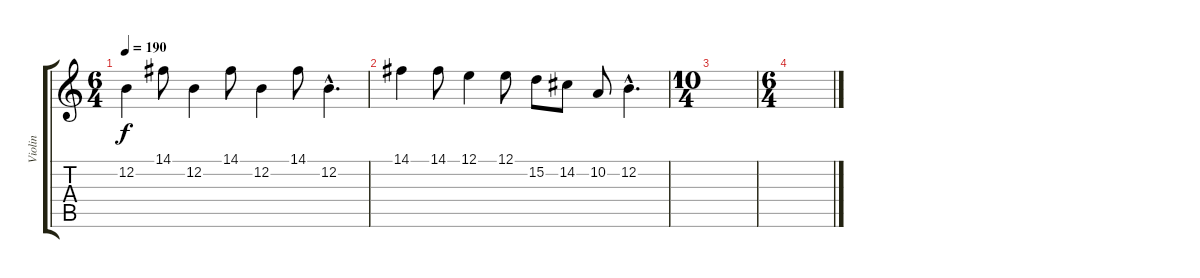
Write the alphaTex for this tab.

\track ("Violin" "Violin") {instrument violin}
\staff {score tabs}
\tuning (E4 B3 G3 D3 A2 E2) {hide}
\ts (6 4)
\tempo 190
\clef g2
\ks c
12.2.4{dy f} 14.1.8 12.2.4 14.1.8 12.2.4 14.1.8 12.2{hac}.4{d} |
14.1.4 14.1.8 12.1.4 12.1.8 15.2.8 14.2.8 10.2.8 12.2{hac}.4{d} |
\ts (10 4)
|
\ts (6 4)
